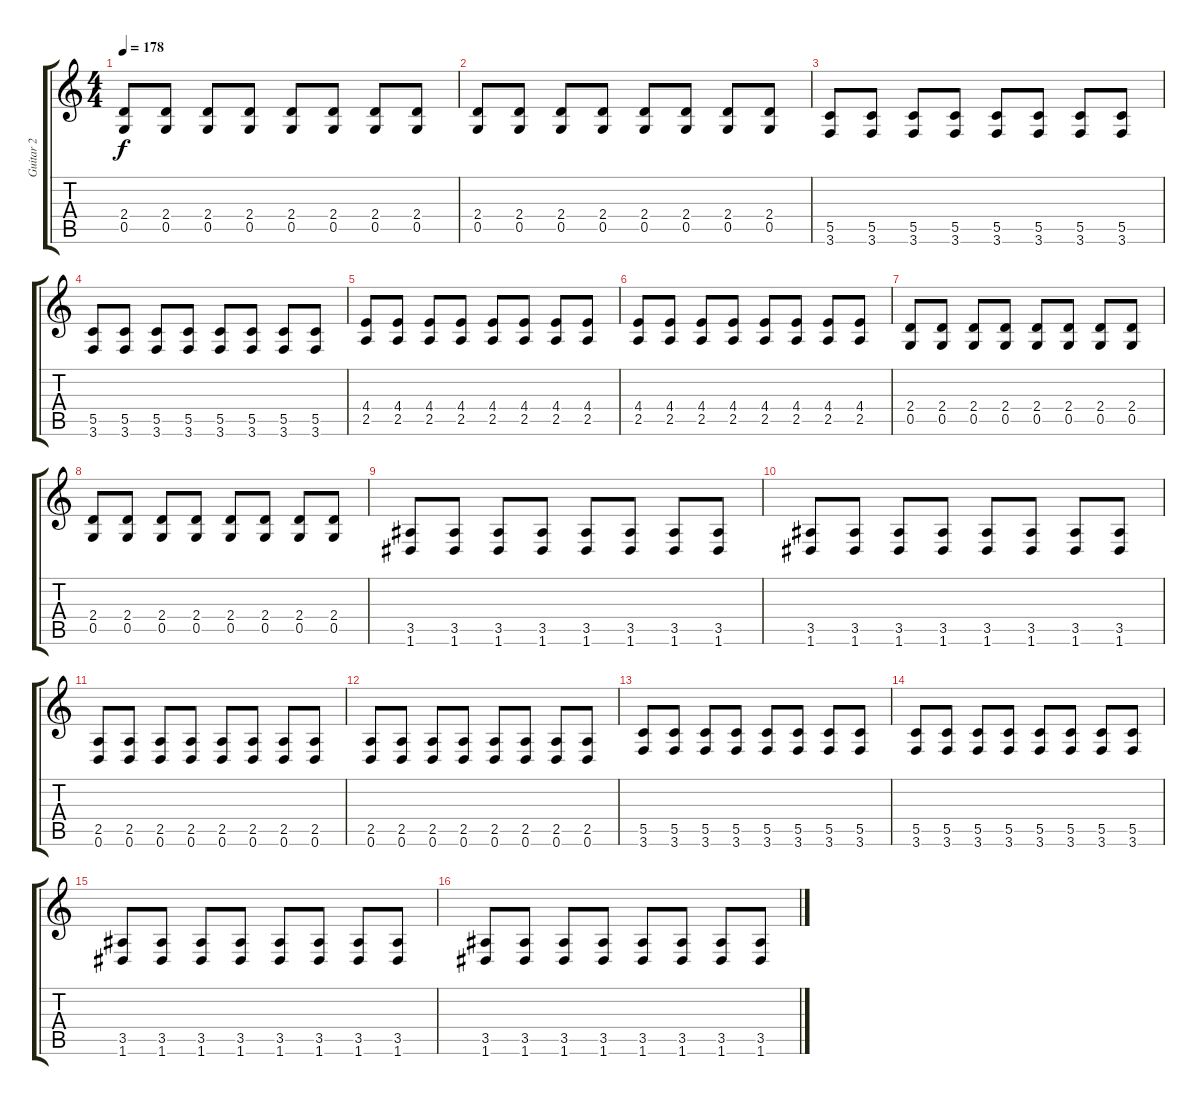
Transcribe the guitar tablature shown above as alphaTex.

\track ("Guitar 2" "Guitar 2") {instrument overdrivenguitar}
\staff {score tabs}
\tuning (D4 A3 F3 C3 G2 D2) {hide}
\ts (4 4)
\tempo 178
\clef g2
\ks c
(2.4 0.5).8{dy f} (2.4 0.5).8 (2.4 0.5).8 (2.4 0.5).8 (2.4 0.5).8 (2.4 0.5).8 (2.4 0.5).8 (2.4 0.5).8 |
(2.4 0.5).8 (2.4 0.5).8 (2.4 0.5).8 (2.4 0.5).8 (2.4 0.5).8 (2.4 0.5).8 (2.4 0.5).8 (2.4 0.5).8 |
(5.5 3.6).8 (5.5 3.6).8 (5.5 3.6).8 (5.5 3.6).8 (5.5 3.6).8 (5.5 3.6).8 (5.5 3.6).8 (5.5 3.6).8 |
(5.5 3.6).8 (5.5 3.6).8 (5.5 3.6).8 (5.5 3.6).8 (5.5 3.6).8 (5.5 3.6).8 (5.5 3.6).8 (5.5 3.6).8 |
(4.4 2.5).8 (4.4 2.5).8 (4.4 2.5).8 (4.4 2.5).8 (4.4 2.5).8 (4.4 2.5).8 (4.4 2.5).8 (4.4 2.5).8 |
(4.4 2.5).8 (4.4 2.5).8 (4.4 2.5).8 (4.4 2.5).8 (4.4 2.5).8 (4.4 2.5).8 (4.4 2.5).8 (4.4 2.5).8 |
(2.4 0.5).8 (2.4 0.5).8 (2.4 0.5).8 (2.4 0.5).8 (2.4 0.5).8 (2.4 0.5).8 (2.4 0.5).8 (2.4 0.5).8 |
(2.4 0.5).8 (2.4 0.5).8 (2.4 0.5).8 (2.4 0.5).8 (2.4 0.5).8 (2.4 0.5).8 (2.4 0.5).8 (2.4 0.5).8 |
(3.5 1.6).8{volume 15 instrument distortionguitar} (3.5 1.6).8 (3.5 1.6).8 (3.5 1.6).8 (3.5 1.6).8 (3.5 1.6).8 (3.5 1.6).8 (3.5 1.6).8 |
(3.5 1.6).8 (3.5 1.6).8 (3.5 1.6).8 (3.5 1.6).8 (3.5 1.6).8 (3.5 1.6).8 (3.5 1.6).8 (3.5 1.6).8 |
(2.5 0.6).8 (2.5 0.6).8 (2.5 0.6).8 (2.5 0.6).8 (2.5 0.6).8 (2.5 0.6).8 (2.5 0.6).8 (2.5 0.6).8 |
(2.5 0.6).8 (2.5 0.6).8 (2.5 0.6).8 (2.5 0.6).8 (2.5 0.6).8 (2.5 0.6).8 (2.5 0.6).8 (2.5 0.6).8 |
(5.5 3.6).8 (5.5 3.6).8 (5.5 3.6).8 (5.5 3.6).8 (5.5 3.6).8 (5.5 3.6).8 (5.5 3.6).8 (5.5 3.6).8 |
(5.5 3.6).8 (5.5 3.6).8 (5.5 3.6).8 (5.5 3.6).8 (5.5 3.6).8 (5.5 3.6).8 (5.5 3.6).8 (5.5 3.6).8 |
(3.5 1.6).8 (3.5 1.6).8 (3.5 1.6).8 (3.5 1.6).8 (3.5 1.6).8 (3.5 1.6).8 (3.5 1.6).8 (3.5 1.6).8 |
(3.5 1.6).8 (3.5 1.6).8 (3.5 1.6).8 (3.5 1.6).8 (3.5 1.6).8 (3.5 1.6).8 (3.5 1.6).8 (3.5 1.6).8
